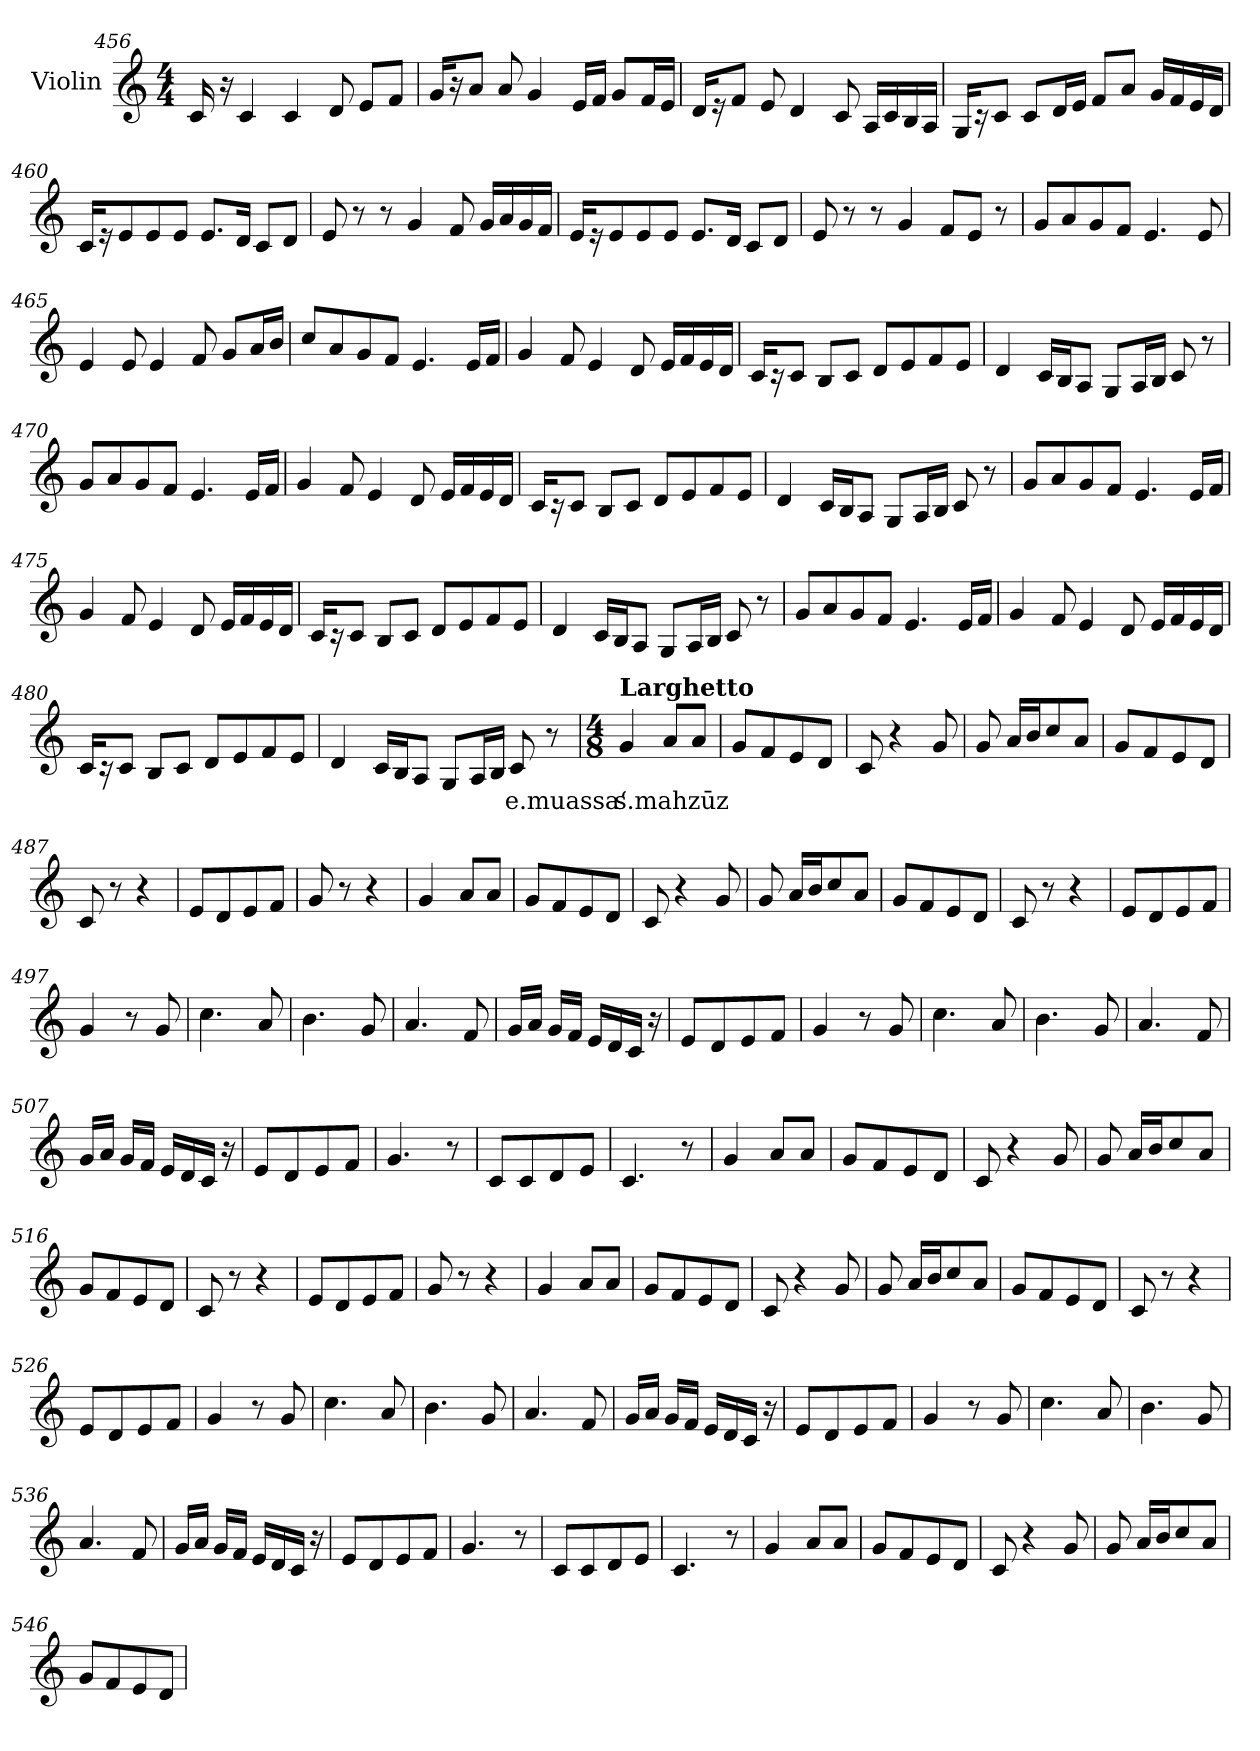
**kern	**text
*part1	*part1
*staff1	*staff1
*I"Violin	*
*clefG2	*
*k[]	*
*M4/4	*
=456	=456
16c/	.
16r	.
4c/	.
4c/	.
8d/	.
8e/L	.
8f/J	.
=457	=457
16g/KL	.
16r	.
8a/J	.
8a/	.
4g/	.
16e/LL	.
16f/JJ	.
8g/L	.
16f/L	.
16e/JJ	.
!!LO:LB:g=z
=458	=458
16d/KL	.
16r	.
8f/J	.
8e/	.
4d/	.
8c/	.
16A/LL	.
16c/	.
16B/	.
16A/JJ	.
=459	=459
16G/KL	.
16r	.
8c/J	.
8c/L	.
16d/L	.
16e/JJ	.
8f/L	.
8a/J	.
16g/LL	.
16f/	.
16e/	.
16d/JJ	.
=460	=460
16c/KL	.
16r	.
8e/	.
8e/	.
8e/J	.
8.e/L	.
16d/Jk	.
8c/L	.
8d/J	.
!!LO:LB:g=z
=461	=461
8e/	.
8r	.
8r	.
4g/	.
8f/	.
16g/LL	.
16a/	.
16g/	.
16f/JJ	.
=462	=462
16e/KL	.
16r	.
8e/	.
8e/	.
8e/J	.
8.e/L	.
16d/Jk	.
8c/L	.
8d/J	.
=463	=463
8e/	.
8r	.
8r	.
4g/	.
8f/L	.
8e/J	.
8r	.
=464	=464
8g/L	.
8a/	.
8g/	.
8f/J	.
4.e/	.
8e/	.
!!LO:LB:g=z
=465	=465
4e/	.
8e/	.
4e/	.
8f/	.
8g/L	.
16a/L	.
16b/JJ	.
=466	=466
8cc/L	.
8a/	.
8g/	.
8f/J	.
4.e/	.
16e/LL	.
16f/JJ	.
=467	=467
4g/	.
8f/	.
4e/	.
8d/	.
16e/LL	.
16f/	.
16e/	.
16d/JJ	.
=468	=468
16c/KL	.
16r	.
8c/J	.
8B/L	.
8c/J	.
8d/L	.
8e/	.
8f/	.
8e/J	.
!!LO:PB:g=z
=469	=469
4d/	.
16c/LL	.
16B/J	.
8A/J	.
8G/L	.
16A/L	.
16B/JJ	.
8c/	.
8r	.
=470	=470
8g/L	.
8a/	.
8g/	.
8f/J	.
4.e/	.
16e/LL	.
16f/JJ	.
=471	=471
4g/	.
8f/	.
4e/	.
8d/	.
16e/LL	.
16f/	.
16e/	.
16d/JJ	.
=472	=472
16c/KL	.
16r	.
8c/J	.
8B/L	.
8c/J	.
8d/L	.
8e/	.
8f/	.
8e/J	.
!!LO:LB:g=z
=473	=473
4d/	.
16c/LL	.
16B/J	.
8A/J	.
8G/L	.
16A/L	.
16B/JJ	.
8c/	.
8r	.
=474	=474
8g/L	.
8a/	.
8g/	.
8f/J	.
4.e/	.
16e/LL	.
16f/JJ	.
=475	=475
4g/	.
8f/	.
4e/	.
8d/	.
16e/LL	.
16f/	.
16e/	.
16d/JJ	.
=476	=476
16c/KL	.
16r	.
8c/J	.
8B/L	.
8c/J	.
8d/L	.
8e/	.
8f/	.
8e/J	.
!!LO:LB:g=z
=477	=477
4d/	.
16c/LL	.
16B/J	.
8A/J	.
8G/L	.
16A/L	.
16B/JJ	.
8c/	.
8r	.
=478	=478
8g/L	.
8a/	.
8g/	.
8f/J	.
4.e/	.
16e/LL	.
16f/JJ	.
=479	=479
4g/	.
8f/	.
4e/	.
8d/	.
16e/LL	.
16f/	.
16e/	.
16d/JJ	.
=480	=480
16c/KL	.
16r	.
8c/J	.
8B/L	.
8c/J	.
8d/L	.
8e/	.
8f/	.
8e/J	.
!!LO:LB:g=z
=481	=481
4d/	.
16c/LL	.
16B/J	.
8A/J	.
8G/L	.
16A/L	.
16B/JJ	.
!	!LO:LY:b
8c/	e.muassa‘
8r	.
=482	=482
*M4/8	*
*MM70	*
!LO:TX:a:B:t=Larghetto	!
!	!LO:LY:b
4g/	s.mahzūz
8a/L	.
8a/J	.
=483	=483
8g/L	.
8f/	.
8e/	.
8d/J	.
=484	=484
8c/	.
4r	.
8g/	.
!!LO:LB:g=z
=485	=485
8g/	.
16a/LL	.
16b/J	.
8cc/	.
8a/J	.
=486	=486
8g/L	.
8f/	.
8e/	.
8d/J	.
=487	=487
8c/	.
8r	.
4r	.
=488	=488
8e/L	.
8d/	.
8e/	.
8f/J	.
=489	=489
8g/	.
8r	.
4r	.
=490	=490
4g/	.
8a/L	.
8a/J	.
=491	=491
8g/L	.
8f/	.
8e/	.
8d/J	.
=492	=492
8c/	.
4r	.
8g/	.
!!LO:LB:g=z
=493	=493
8g/	.
16a/LL	.
16b/J	.
8cc/	.
8a/J	.
=494	=494
8g/L	.
8f/	.
8e/	.
8d/J	.
=495	=495
8c/	.
8r	.
4r	.
=496	=496
8e/L	.
8d/	.
8e/	.
8f/J	.
=497	=497
4g/	.
8r	.
8g/	.
=498	=498
4.cc\	.
8a/	.
=499	=499
4.b\	.
8g/	.
=500	=500
4.a/	.
8f/	.
!!LO:LB:g=z
=501	=501
16g/LL	.
16a/JJ	.
16g/LL	.
16f/JJ	.
16e/LL	.
16d/	.
16c/JJ	.
16r	.
=502	=502
8e/L	.
8d/	.
8e/	.
8f/J	.
=503	=503
4g/	.
8r	.
8g/	.
=504	=504
4.cc\	.
8a/	.
=505	=505
4.b\	.
8g/	.
=506	=506
4.a/	.
8f/	.
=507	=507
16g/LL	.
16a/JJ	.
16g/LL	.
16f/JJ	.
16e/LL	.
16d/	.
16c/JJ	.
16r	.
!!LO:LB:g=z
=508	=508
8e/L	.
8d/	.
8e/	.
8f/J	.
=509	=509
4.g/	.
8r	.
=510	=510
8c/L	.
8c/	.
8d/	.
8e/J	.
=511	=511
4.c/	.
8r	.
=512	=512
4g/	.
8a/L	.
8a/J	.
=513	=513
8g/L	.
8f/	.
8e/	.
8d/J	.
=514	=514
8c/	.
4r	.
8g/	.
!!LO:PB:g=z
=515	=515
8g/	.
16a/LL	.
16b/J	.
8cc/	.
8a/J	.
=516	=516
8g/L	.
8f/	.
8e/	.
8d/J	.
=517	=517
8c/	.
8r	.
4r	.
=518	=518
8e/L	.
8d/	.
8e/	.
8f/J	.
=519	=519
8g/	.
8r	.
4r	.
=520	=520
4g/	.
8a/L	.
8a/J	.
=521	=521
8g/L	.
8f/	.
8e/	.
8d/J	.
=522	=522
8c/	.
4r	.
8g/	.
!!LO:LB:g=z
=523	=523
8g/	.
16a/LL	.
16b/J	.
8cc/	.
8a/J	.
=524	=524
8g/L	.
8f/	.
8e/	.
8d/J	.
=525	=525
8c/	.
8r	.
4r	.
=526	=526
8e/L	.
8d/	.
8e/	.
8f/J	.
=527	=527
4g/	.
8r	.
8g/	.
=528	=528
4.cc\	.
8a/	.
=529	=529
4.b\	.
8g/	.
=530	=530
4.a/	.
8f/	.
!!LO:LB:g=z
=531	=531
16g/LL	.
16a/JJ	.
16g/LL	.
16f/JJ	.
16e/LL	.
16d/	.
16c/JJ	.
16r	.
=532	=532
8e/L	.
8d/	.
8e/	.
8f/J	.
=533	=533
4g/	.
8r	.
8g/	.
=534	=534
4.cc\	.
8a/	.
=535	=535
4.b\	.
8g/	.
=536	=536
4.a/	.
8f/	.
=537	=537
16g/LL	.
16a/JJ	.
16g/LL	.
16f/JJ	.
16e/LL	.
16d/	.
16c/JJ	.
16r	.
!!LO:LB:g=z
=538	=538
8e/L	.
8d/	.
8e/	.
8f/J	.
=539	=539
4.g/	.
8r	.
=540	=540
8c/L	.
8c/	.
8d/	.
8e/J	.
=541	=541
4.c/	.
8r	.
=542	=542
4g/	.
8a/L	.
8a/J	.
=543	=543
8g/L	.
8f/	.
8e/	.
8d/J	.
=544	=544
8c/	.
4r	.
8g/	.
!!LO:LB:g=z
=545	=545
8g/	.
16a/LL	.
16b/J	.
8cc/	.
8a/J	.
=546	=546
8g/L	.
8f/	.
8e/	.
8d/J	.
=	=
*-	*-
